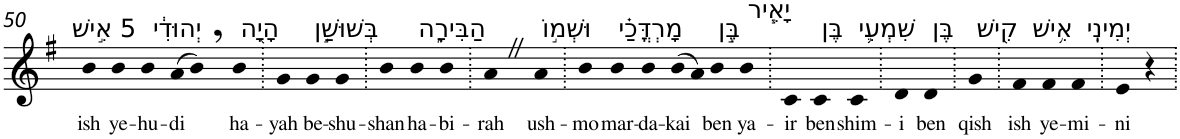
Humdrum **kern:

**kern	**text
*part1	*part1
*staff1	*staff1
*I"Piano	*
*I'Pno	*
!!LO:PB:g=z
*clefG2	*
*k[f#]	*
*G:	*
=50	=50
!LO:TX:a:t=5 אִ֣ישׁ	!
!	!LO:LY:b
4b	ish
!LO:TX:a:t=יְהוּדִ֔י	!
!	!LO:LY:b
4b	ye-
!	!LO:LY:b
4b	-hu-
!	!LO:LY:b
(>8a	-di
8b,)	.
!LO:TX:a:t=הָיָ֖ה	!
!	!LO:LY:b
4b	ha-
=51.	=51.
!	!LO:LY:b
4g	-yah
!LO:TX:a:t=בְּשׁוּשַׁ֣ן	!
!	!LO:LY:b
4g	be-
!	!LO:LY:b
4g	-shu-
=52.	=52.
!	!LO:LY:b
4b	-shan
!LO:TX:a:t=הַבִּירָ֑ה	!
!	!LO:LY:b
4b	ha-
!	!LO:LY:b
4b	-bi-
=53.	=53.
!	!LO:LY:b
4aZ	-rah
!LO:TX:a:t=וּשְׁמ֣וֹ	!
!	!LO:LY:b
4a	ush-
=54.	=54.
!	!LO:LY:b
4b	-mo
!LO:TX:a:t=מָרְדֳּכַ֗י	!
!	!LO:LY:b
4b	mar-
!	!LO:LY:b
4b	-da-
!	!LO:LY:b
(>8b	-kai
8a)	.
!LO:TX:a:t=בֶּ֣ן	!
!	!LO:LY:b
4b	ben
!LO:TX:a:t=יָאִ֧יר	!
!	!LO:LY:b
4b	ya-
=55.	=55.
!	!LO:LY:b
4c	-ir
!LO:TX:a:t=בֶּן	!
!	!LO:LY:b
4c	ben
!LO:TX:a:t=שִׁמְעִ֛י	!
!	!LO:LY:b
4c	shim-
=56.	=56.
!	!LO:LY:b
4d	-i
!LO:TX:a:t=בֶּן	!
!	!LO:LY:b
4d	ben
=57.	=57.
!LO:TX:a:t=קִ֖ישׁ	!
!	!LO:LY:b
4g	qish
=58.	=58.
!LO:TX:a:t=אִ֥ישׁ	!
!	!LO:LY:b
4f#	ish
!LO:TX:a:t=יְמִינִֽי	!
!	!LO:LY:b
4f#	ye-
!	!LO:LY:b
4f#	-mi-
=59.	=59.
!	!LO:LY:b
4e	-ni
4r	.
=.	=.
*-	*-
